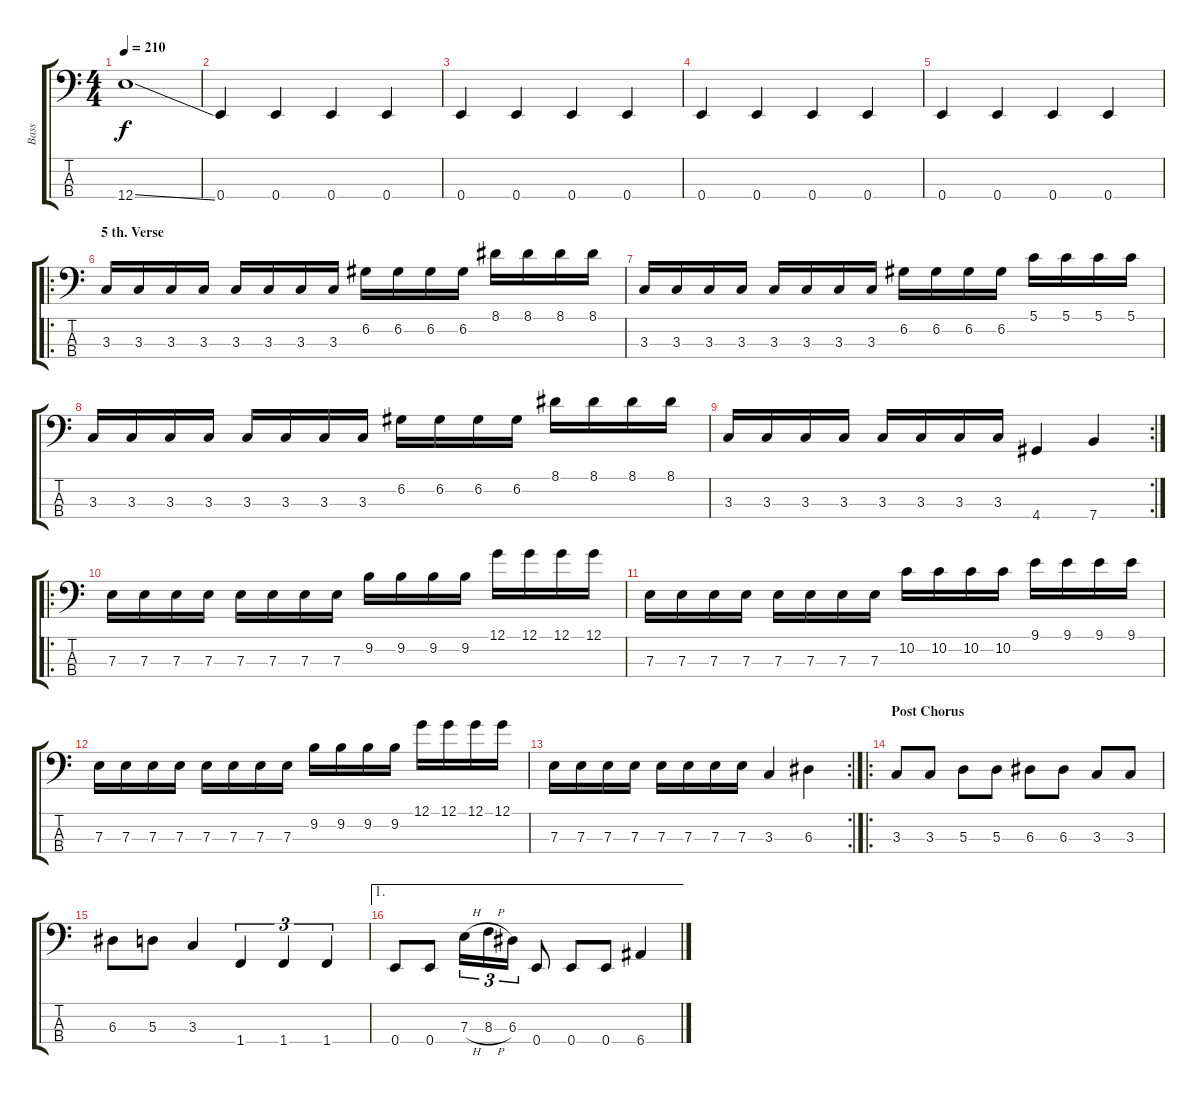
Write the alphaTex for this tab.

\track ("Bass" "Bass") {instrument electricbassfinger}
\staff {score tabs}
\tuning (G2 D2 A1 E1) {hide}
\ts (4 4)
\tempo 210
\clef f4
\ks c
12.4{ss}.1{dy f} |
0.4.4 0.4.4 0.4.4 0.4.4 |
0.4.4 0.4.4 0.4.4 0.4.4 |
0.4.4 0.4.4 0.4.4 0.4.4 |
0.4.4 0.4.4 0.4.4 0.4.4 |
\ro
\section ("" "5 th. Verse")
3.3.16 3.3.16 3.3.16 3.3.16 3.3.16 3.3.16 3.3.16 3.3.16 6.2.16 6.2.16 6.2.16 6.2.16 8.1.16 8.1.16 8.1.16 8.1.16 |
3.3.16 3.3.16 3.3.16 3.3.16 3.3.16 3.3.16 3.3.16 3.3.16 6.2.16 6.2.16 6.2.16 6.2.16 5.1.16 5.1.16 5.1.16 5.1.16 |
3.3.16 3.3.16 3.3.16 3.3.16 3.3.16 3.3.16 3.3.16 3.3.16 6.2.16 6.2.16 6.2.16 6.2.16 8.1.16 8.1.16 8.1.16 8.1.16 |
\rc 2
3.3.16 3.3.16 3.3.16 3.3.16 3.3.16 3.3.16 3.3.16 3.3.16 4.4.4 7.4.4 |
\ro
7.3.16 7.3.16 7.3.16 7.3.16 7.3.16 7.3.16 7.3.16 7.3.16 9.2.16 9.2.16 9.2.16 9.2.16 12.1.16 12.1.16 12.1.16 12.1.16 |
7.3.16 7.3.16 7.3.16 7.3.16 7.3.16 7.3.16 7.3.16 7.3.16 10.2.16 10.2.16 10.2.16 10.2.16 9.1.16 9.1.16 9.1.16 9.1.16 |
7.3.16 7.3.16 7.3.16 7.3.16 7.3.16 7.3.16 7.3.16 7.3.16 9.2.16 9.2.16 9.2.16 9.2.16 12.1.16 12.1.16 12.1.16 12.1.16 |
\rc 2
7.3.16 7.3.16 7.3.16 7.3.16 7.3.16 7.3.16 7.3.16 7.3.16 3.3.4 6.3.4 |
\ro
\section ("" "Post Chorus")
3.3.8 3.3.8 5.3.8 5.3.8 6.3.8 6.3.8 3.3.8 3.3.8 |
6.3.8 5.3.8 3.3.4 1.4.4{tu (3 2)} 1.4.4{tu (3 2)} 1.4.4{tu (3 2)} |
\ae 1
0.4.8 0.4.8 7.3{h}.16{tu (3 2)} 8.3{h}.16{tu (3 2)} 6.3.16{tu (3 2)} 0.4.8 0.4.8 0.4.8 6.4.4
